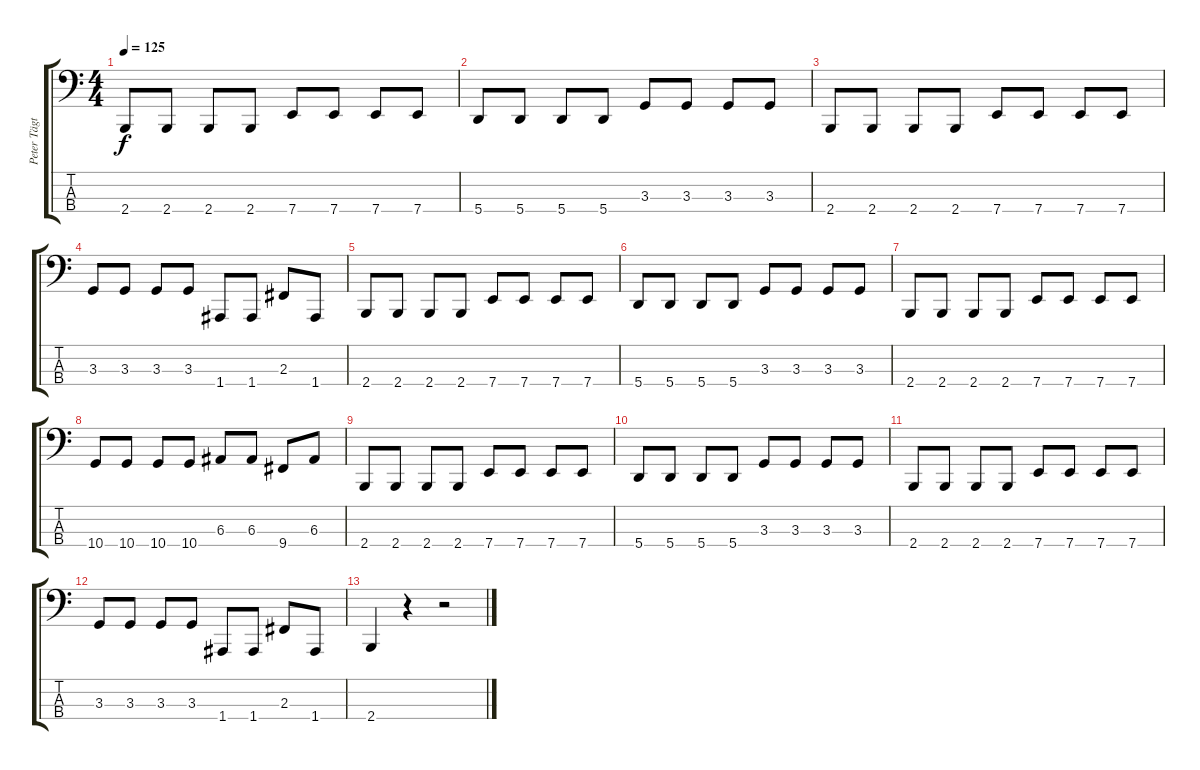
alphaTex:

\track ("Peter Tägtgren" "Peter Tägt") {instrument electricbasspick}
\staff {score tabs}
\tuning (D2 A1 E1 A0) {hide}
\ts (4 4)
\tempo 125
\clef f4
\ks c
2.4.8{dy f} 2.4.8 2.4.8 2.4.8 7.4.8 7.4.8 7.4.8 7.4.8 |
5.4.8 5.4.8 5.4.8 5.4.8 3.3.8 3.3.8 3.3.8 3.3.8 |
2.4.8 2.4.8 2.4.8 2.4.8 7.4.8 7.4.8 7.4.8 7.4.8 |
3.3.8 3.3.8 3.3.8 3.3.8 1.4.8 1.4.8 2.3.8 1.4.8 |
2.4.8 2.4.8 2.4.8 2.4.8 7.4.8 7.4.8 7.4.8 7.4.8 |
5.4.8 5.4.8 5.4.8 5.4.8 3.3.8 3.3.8 3.3.8 3.3.8 |
2.4.8 2.4.8 2.4.8 2.4.8 7.4.8 7.4.8 7.4.8 7.4.8 |
10.4.8 10.4.8 10.4.8 10.4.8 6.3.8 6.3.8 9.4.8 6.3.8 |
2.4.8 2.4.8 2.4.8 2.4.8 7.4.8 7.4.8 7.4.8 7.4.8 |
5.4.8 5.4.8 5.4.8 5.4.8 3.3.8 3.3.8 3.3.8 3.3.8 |
2.4.8 2.4.8 2.4.8 2.4.8 7.4.8 7.4.8 7.4.8 7.4.8 |
3.3.8 3.3.8 3.3.8 3.3.8 1.4.8 1.4.8 2.3.8 1.4.8 |
2.4.4 r.4 r.2
